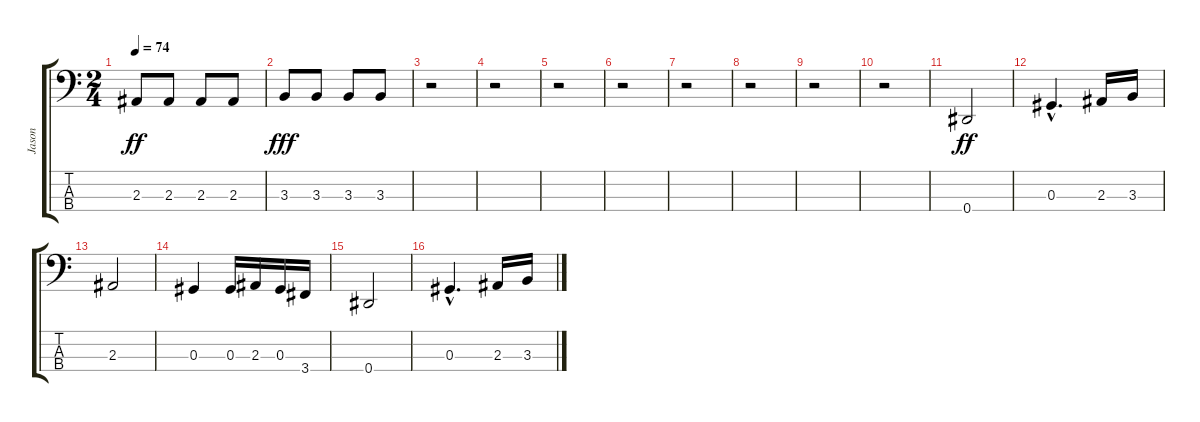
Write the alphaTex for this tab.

\track ("Jason" "Jason") {instrument electricbasspick}
\staff {score tabs}
\tuning (Gb2 Db2 Ab1 Eb1) {hide}
\ts (2 4)
\tempo 74
\clef f4
\ks c
2.3.8{dy ff} 2.3.8 2.3.8 2.3.8 |
3.3.8{dy fff} 3.3.8 3.3.8 3.3.8 |
r.2 |
r.2 |
r.2 |
r.2 |
r.2 |
r.2 |
r.2 |
r.2 |
0.4.2{dy ff} |
0.3{hac}.4{d} 2.3.16 3.3.16 |
2.3.2 |
0.3.4 0.3.16 2.3.16 0.3.16 3.4.16 |
0.4.2 |
0.3{hac}.4{d} 2.3.16 3.3.16
